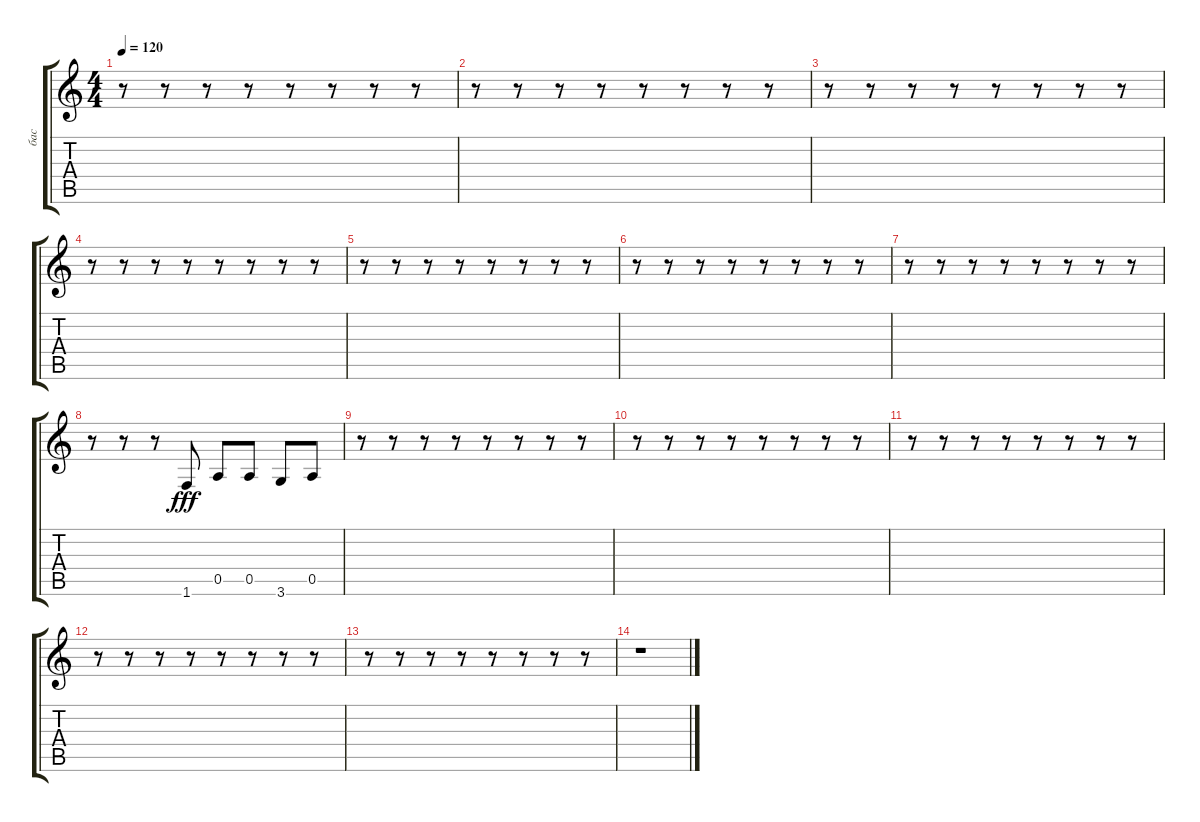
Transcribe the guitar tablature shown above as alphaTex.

\track ("бас" "бас") {instrument electricbasspick}
\staff {score tabs}
\tuning (E4 B3 G3 D3 A2 E2) {hide}
\ts (4 4)
\tempo 120
\clef g2
\ks c
r.8{dy fff} r.8 r.8 r.8 r.8 r.8 r.8 r.8 |
r.8 r.8 r.8 r.8 r.8 r.8 r.8 r.8 |
r.8 r.8 r.8 r.8 r.8 r.8 r.8 r.8 |
r.8 r.8 r.8 r.8 r.8 r.8 r.8 r.8 |
r.8 r.8 r.8 r.8 r.8 r.8 r.8 r.8 |
r.8 r.8 r.8 r.8 r.8 r.8 r.8 r.8 |
r.8 r.8 r.8 r.8 r.8 r.8 r.8 r.8 |
r.8 r.8 r.8 1.6.8 0.5.8 0.5.8 3.6.8 0.5.8 |
r.8 r.8 r.8 r.8 r.8 r.8 r.8 r.8 |
r.8 r.8 r.8 r.8 r.8 r.8 r.8 r.8 |
r.8 r.8 r.8 r.8 r.8 r.8 r.8 r.8 |
r.8 r.8 r.8 r.8 r.8 r.8 r.8 r.8 |
r.8 r.8 r.8 r.8 r.8 r.8 r.8 r.8 |
r.1
